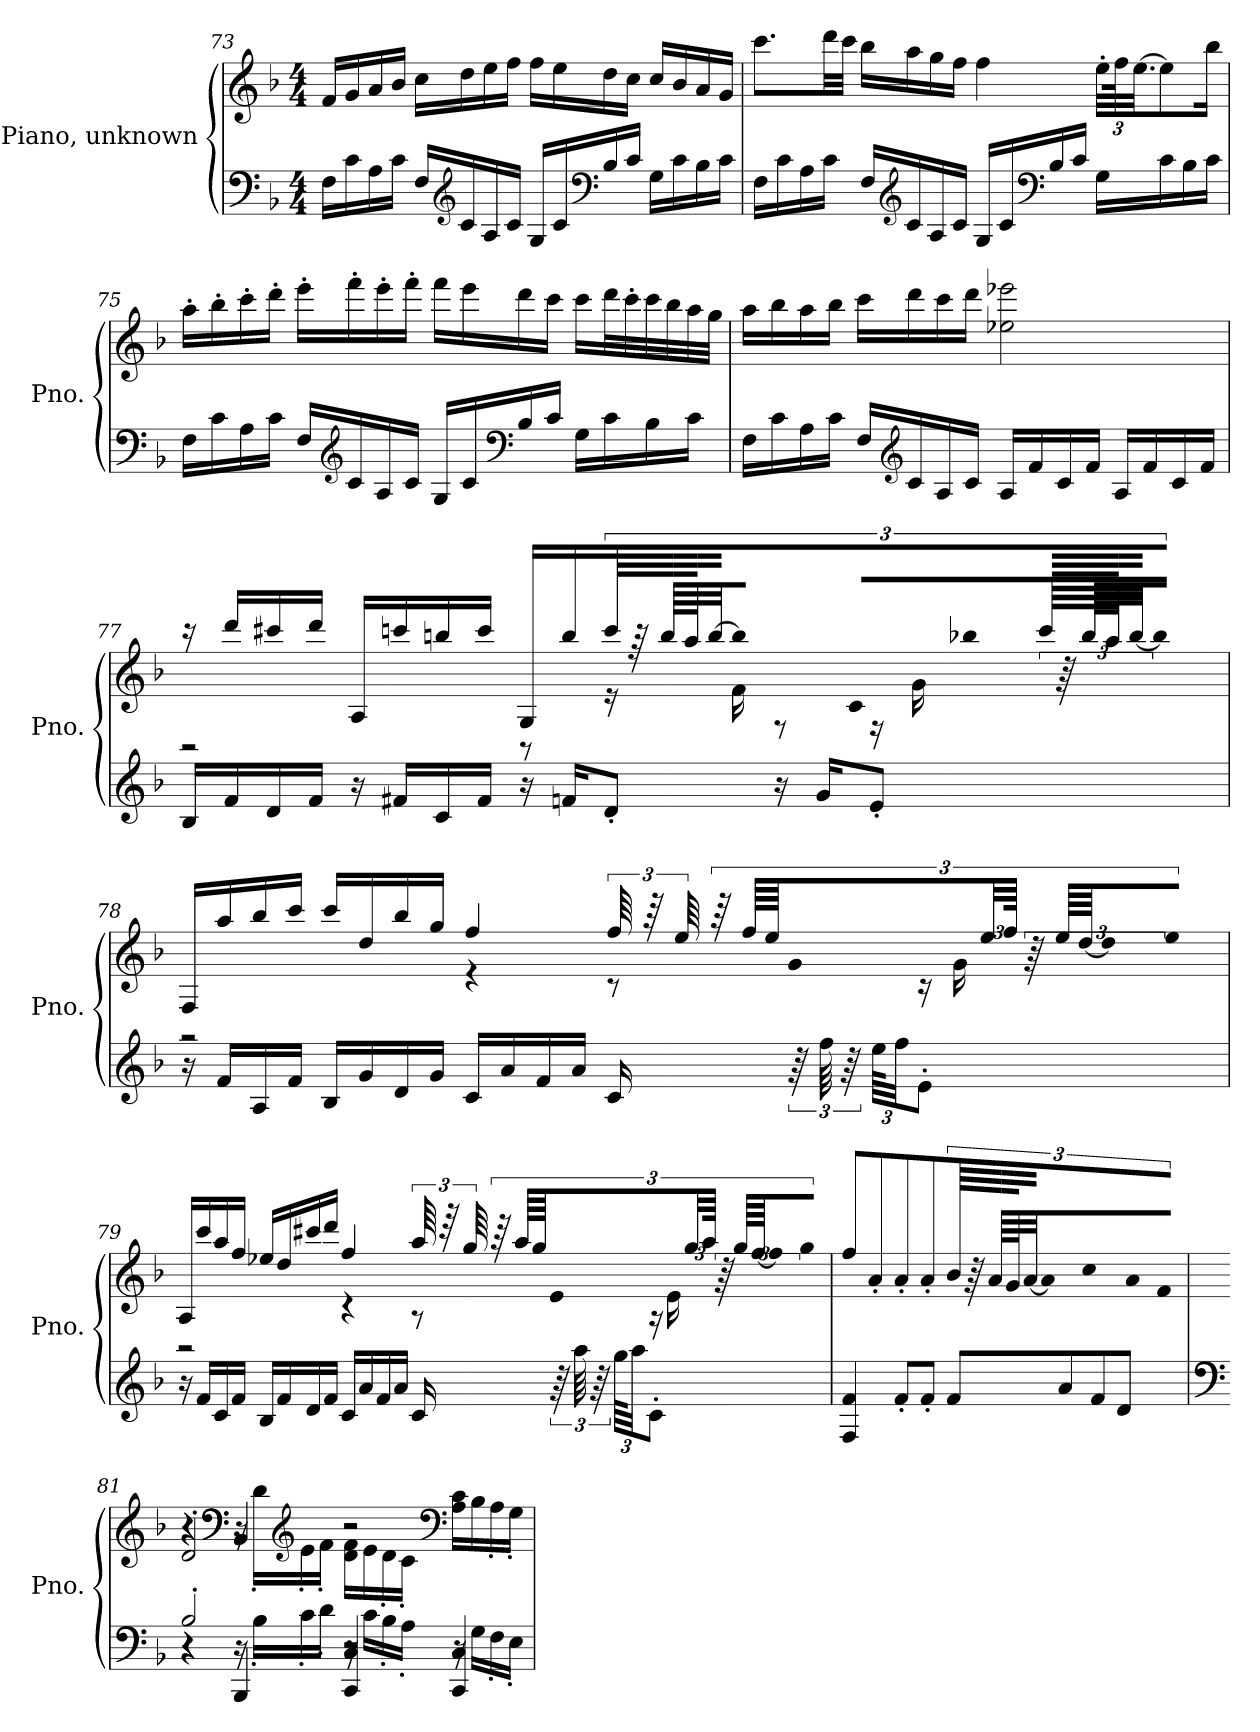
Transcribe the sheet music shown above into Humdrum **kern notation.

**kern	**kern
*part1	*part1
*staff2	*staff1
*I"Piano, unknown	*
*I'Pno.	*
*clefF4	*clefG2
*k[b-]	*k[b-]
*M4/4	*M4/4
=73	=73
16F\LL	16f/LL
16c\	16g/
16A\	16a/
16c\JJ	16b-/JJ
16F/LL	16cc\LL
*clefG2	*
16c/	16dd\
16A/	16ee\
16c/JJ	16ff\JJ
16G/LL	16ff\LL
16c/	16ee\
*clefF4	*
16B-/	16dd\
16c/JJ	16cc\JJ
16G\LL	16cc/LL
16c\	16b-/
16B-\	16a/
16c\JJ	16g/JJ
!!LO:LB:g=z
=74	=74
16F\LL	8.ccc\L
16c\	.
16A\	.
16c\JJ	32ddd\LL
.	32ccc\JJJ
16F/LL	16bb-\LL
*clefG2	*
16c/	16aa\
16A/	16gg\
16c/JJ	16ff\JJ
16G/LL	4ff\
16c/	.
*clefF4	*
16B-/	.
16c/JJ	.
*	*Xbrackettup
16G\LL	48ee'\LLL
.	96ff\K
.	[48.ee\JJ
16c\	8ee\]
16B-\	.
16c\JJ	16bb-\Jk
!!LO:LB:g=z
=75	=75
16F\LL	16aa'\LL
16c\	16bb-'\
16A\	16ccc'\
16c\JJ	16ddd'\JJ
16F/LL	16eee'\LL
*clefG2	*
16c/	16fff'\
16A/	16eee'\
16c/JJ	16fff'\JJ
16G/LL	16fff\LL
16c/	16eee\
*clefF4	*
16B-/	16ddd\
16c/JJ	16ccc\JJ
16G\LL	16ccc\LL
16c\	32ddd\L
.	32ccc'\
16B-\	32ccc\
.	32bb-\
16c\JJ	32aa\
.	32gg\JJJ
!!LO:LB:g=z
=76	=76
16F\LL	16aa\LL
16c\	16bb-\
16A\	16aa\
16c\JJ	16bb-\JJ
16F/LL	16ccc\LL
*clefG2	*
16c/	16ddd\
16A/	16ccc\
16c/JJ	16ddd\JJ
16A/LL	2ee-X\ 2eee-X\
16f/	.
16c/	.
16f/JJ	.
16A/LL	.
16f/	.
16c/	.
16f/JJ	.
!!LO:LB:g=z
=77	=77
*	*^
16B-/LL	16r	2r
16f/	16ddd/LL	.
16d/	16ccc#X/	.
16f/JJ	16ddd/JJ	.
16r	16A/LL	.
16f#X/LL	16cccn/	.
16c/	16bbn/	.
16f#/JJ	16ccc/JJ	.
16r	16G/LL	8r
16fn/KL	16bb/	.
*	*brackettup	*
8d'/J	96ccc/JJkk	16r
.	96r	.
.	96bb/LLLL	.
*	*Xbrackettup	*
.	96aa/J	.
.	[48bb/J	.
.	16bb/JJ]	16f\
16r	16c/LL	8r
16g/KL	16bb-X/	.
*	*brackettup	*
8e'/J	96ccc/JJkk	16r
.	96r	.
.	96bb-/LLLL	.
*	*Xbrackettup	*
.	96aa/J	.
.	[48bb-/J	.
.	16bb-/JJ]	16g\
!!LO:LB:g=z	!!
=78	=78	=78
16r	16F/LL	2r
16f/LL	16aa/	.
16A/	16bb-/	.
16f/JJ	16ccc/JJ	.
16B-/LL	16ccc/LL	.
16g/	16dd/	.
16d/	16bb-/	.
16g/JJ	16gg/JJ	.
16c/LL	4ff/	4r
16a/	.	.
16f/	.	.
16a/JJ	.	.
*	*brackettup	*
16c/	96ff/	8r
.	96r	.
.	96ee/	.
.	96r	.
.	96ff/LLLL	.
.	96ee/JJ	.
96r	16g/	.
96ff\	.	.
96r	.	.
*Xbrackettup	*	*
96ee\KLLL	.	.
48ff\JJ	.	.
*	*Xbrackettup	*
8e'\J	48ee/L	16r
.	96ff/JJJk	.
*	*brackettup	*
.	96r	.
.	96ee/LLLL	.
.	[96dd/J	.
.	32dd/]	16g\
.	32ee/JJJ	.
!!LO:PB:g=z	!!
=79	=79	=79
16r	16A/LL	2r
16f/LL	16ccc/	.
16c/	16aa/	.
16f/JJ	16ff/JJ	.
16B-/LL	16ee-X/LL	.
16f/	16dd/	.
16d/	16ccc#X/	.
16f/JJ	16ddd/JJ	.
16c/LL	4ff/	4r
16a/	.	.
16f/	.	.
16a/JJ	.	.
16c/	96aa/	8r
.	96r	.
.	96gg/	.
.	96r	.
.	96aa/LLLL	.
.	96gg/JJ	.
*brackettup	*	*
96r	16e/	.
96aa\	.	.
96r	.	.
*Xbrackettup	*	*
96gg\KLLL	.	.
48aa\JJ	.	.
*	*Xbrackettup	*
8c'\J	48gg/L	16r
.	96aa/JJJk	.
*	*brackettup	*
.	96r	.
.	96gg/LLLL	.
.	[96ff/J	.
.	32ff/]	16e\
.	32gg/JJJ	.
*	*v	*v
!!LO:LB:g=z
=80	=80
4F/ 4f/	8ff\L
.	8a'\
8f'/L	8a'\
8f'/J	8a'\
8f/L	96b-\Jkkk
.	96r
.	96a/LLLL
*	*Xbrackettup
.	96g/J
.	[48a/J
.	16a/J]
8a/	8cc/
8f/	8a/
8d/J	8f/J
=81	=81
*clefF4	*
*^	*^
*	*^	*	*^
2B-'/	4r	4r	2d'/	4r	4r
*	*	*	*clefF4	*	*
.	16r	4BBB-/	.	16r	4BB-/
.	16B-'\LL	.	.	16d'\LL	.
*	*	*	*clefG2	*	*
.	16c'\	.	.	16e'\	.
.	16d'\JJ	.	.	16f'\JJ	.
2r	16r	4CC/ 4C/	2r	16d\ 16f\LL	2r
.	16c\LL	.	.	16e\	.
.	16B-'\	.	.	16d'\	.
.	16A'\JJ	.	.	16c'\JJ	.
*	*	*	*clefF4	*	*
.	16r	4CC/ 4C/	.	16A\ 16c\LL	.
.	16G\LL	.	.	16B-\	.
.	16F'\	.	.	16A'\	.
.	16E'\JJ	.	.	16G'\JJ	.
*v	*v	*v	*	*	*
*	*v	*v	*v
=	=
*-	*-
